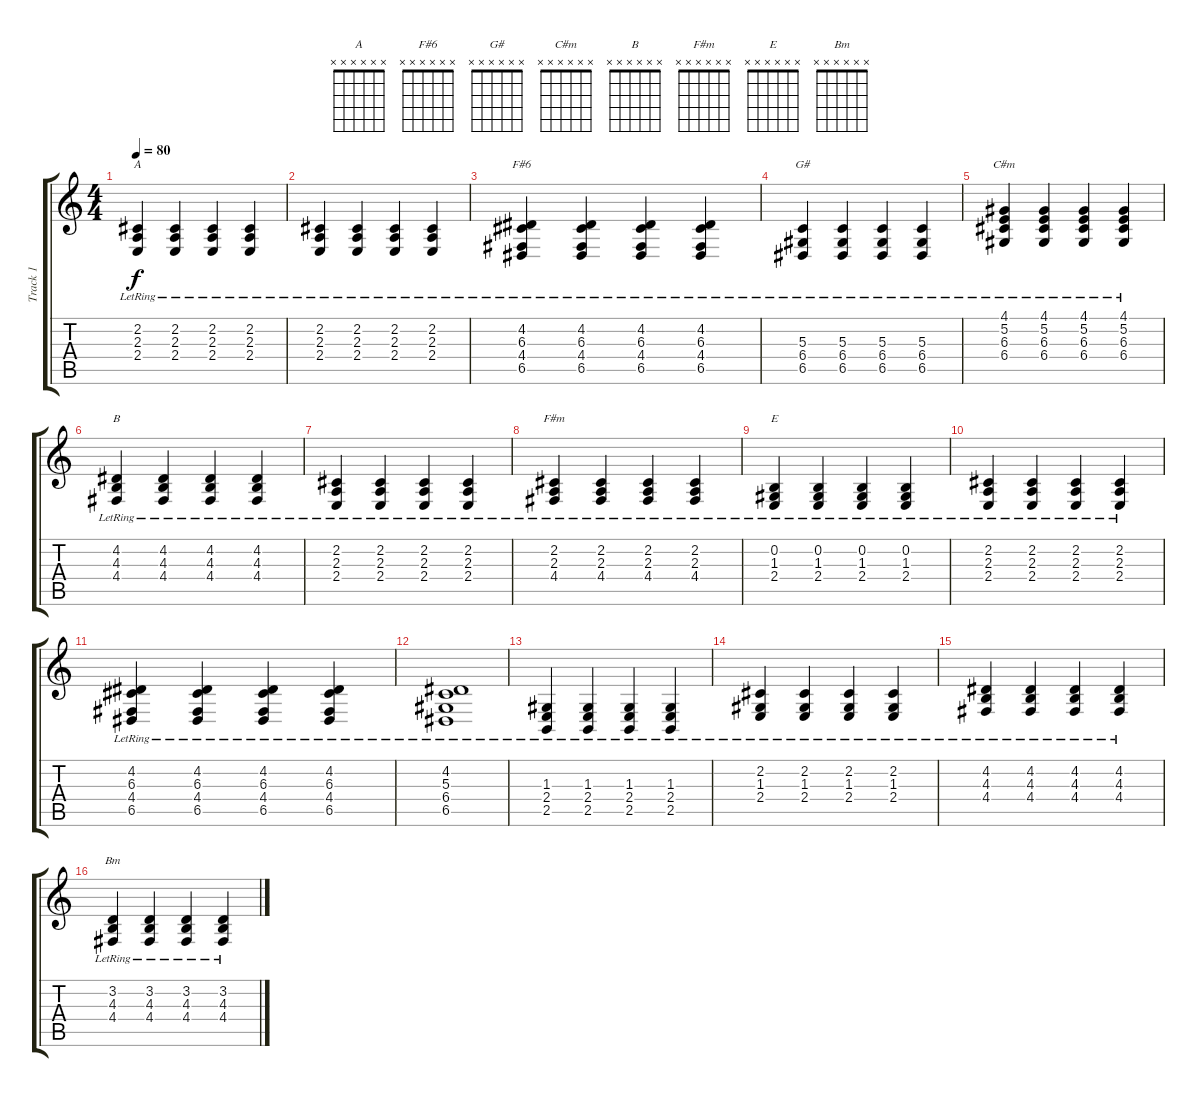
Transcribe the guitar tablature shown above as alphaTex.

\track ("Track 1" "Track 1") {instrument electricgrandpiano}
\staff {score tabs}
\tuning (E4 B3 G3 D3 A2 E2) {hide}
\chord ("A" x x x x x x)
\chord ("F#6" x x x x x x)
\chord ("G#" x x x x x x)
\chord ("C#m" x x x x x x)
\chord ("B" x x x x x x)
\chord ("F#m" x x x x x x)
\chord ("E" x x x x x x)
\chord ("Bm" x x x x x x)
\ts (4 4)
\tempo 80
\clef g2
\ks c
(2.2{lr} 2.3{lr} 2.4{lr}).4{ch "A" dy f} (2.2{lr} 2.3{lr} 2.4{lr}).4 (2.2{lr} 2.3{lr} 2.4{lr}).4 (2.2{lr} 2.3{lr} 2.4{lr}).4 |
(2.2{lr} 2.3{lr} 2.4{lr}).4 (2.2{lr} 2.3{lr} 2.4{lr}).4 (2.2{lr} 2.3{lr} 2.4{lr}).4 (2.2{lr} 2.3{lr} 2.4{lr}).4 |
(4.2{lr} 6.3{lr} 4.4{lr} 6.5{lr}).4{ch "F#6"} (4.2{lr} 6.3{lr} 4.4{lr} 6.5{lr}).4 (4.2{lr} 6.3{lr} 4.4{lr} 6.5{lr}).4 (4.2{lr} 6.3{lr} 4.4{lr} 6.5{lr}).4 |
(5.3{lr} 6.4{lr} 6.5{lr}).4{ch "G#"} (5.3{lr} 6.4{lr} 6.5{lr}).4 (5.3{lr} 6.4{lr} 6.5{lr}).4 (5.3{lr} 6.4{lr} 6.5{lr}).4 |
(4.1{lr} 5.2{lr} 6.3{lr} 6.4{lr}).4{ch "C#m"} (4.1{lr} 5.2{lr} 6.3{lr} 6.4{lr}).4 (4.1{lr} 5.2{lr} 6.3{lr} 6.4{lr}).4 (4.1{lr} 5.2{lr} 6.3{lr} 6.4{lr}).4 |
(4.2{lr} 4.3{lr} 4.4{lr}).4{ch "B"} (4.2{lr} 4.3{lr} 4.4{lr}).4 (4.2{lr} 4.3{lr} 4.4{lr}).4 (4.2{lr} 4.3{lr} 4.4{lr}).4 |
(2.2{lr} 2.3{lr} 2.4{lr}).4 (2.2{lr} 2.3{lr} 2.4{lr}).4 (2.2{lr} 2.3{lr} 2.4{lr}).4 (2.2{lr} 2.3{lr} 2.4{lr}).4 |
(2.2{lr} 2.3{lr} 4.4{lr}).4{ch "F#m"} (2.2{lr} 2.3{lr} 4.4{lr}).4 (2.2{lr} 2.3{lr} 4.4{lr}).4 (2.2{lr} 2.3{lr} 4.4{lr}).4 |
(0.2 1.3{lr} 2.4{lr}).4{ch "E"} (0.2 1.3{lr} 2.4{lr}).4 (0.2 1.3{lr} 2.4{lr}).4 (0.2 1.3{lr} 2.4{lr}).4 |
(2.2{lr} 2.3{lr} 2.4{lr}).4 (2.2{lr} 2.3{lr} 2.4{lr}).4 (2.2{lr} 2.3{lr} 2.4{lr}).4 (2.2{lr} 2.3{lr} 2.4{lr}).4 |
(4.2{lr} 6.3{lr} 4.4{lr} 6.5{lr}).4 (4.2{lr} 6.3{lr} 4.4{lr} 6.5{lr}).4 (4.2{lr} 6.3{lr} 4.4{lr} 6.5{lr}).4 (4.2{lr} 6.3{lr} 4.4{lr} 6.5{lr}).4 |
(4.2{lr} 5.3{lr} 6.4{lr} 6.5{lr}).1 |
(1.3{lr} 2.4{lr} 2.5{lr}).4 (1.3{lr} 2.4{lr} 2.5{lr}).4 (1.3{lr} 2.4{lr} 2.5{lr}).4 (1.3{lr} 2.4{lr} 2.5{lr}).4 |
(2.2{lr} 1.3{lr} 2.4{lr}).4 (2.2{lr} 1.3{lr} 2.4{lr}).4 (2.2{lr} 1.3{lr} 2.4{lr}).4 (2.2{lr} 1.3{lr} 2.4{lr}).4 |
(4.2{lr} 4.3{lr} 4.4{lr}).4 (4.2{lr} 4.3{lr} 4.4{lr}).4 (4.2{lr} 4.3{lr} 4.4{lr}).4 (4.2{lr} 4.3{lr} 4.4{lr}).4 |
(3.2{lr} 4.3{lr} 4.4{lr}).4{ch "Bm"} (3.2{lr} 4.3{lr} 4.4{lr}).4 (3.2{lr} 4.3{lr} 4.4{lr}).4 (3.2{lr} 4.3{lr} 4.4{lr}).4
